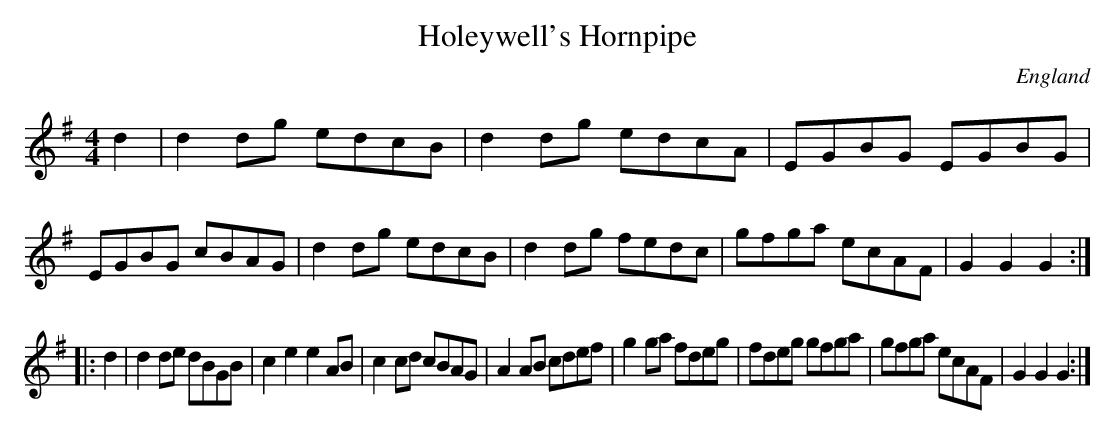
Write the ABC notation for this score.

X:1
T:Holeywell's Hornpipe
O:England
L:1/8
M:4/4
K:D major
K:G
d2 |\
d2dg edcB | d2dg edcA | EGBG EGBG | EGBG cBAG |\
d2dg edcB | d2dg fedc | gfga ecAF | G2G2 G2 :|
|:d2|\
d2de dBGB | c2e2 e2AB | c2cd cBAG | A2AB cdef |\
g2ga fdeg | fdeg gfga | gfga ecAF | G2G2 G2:|
